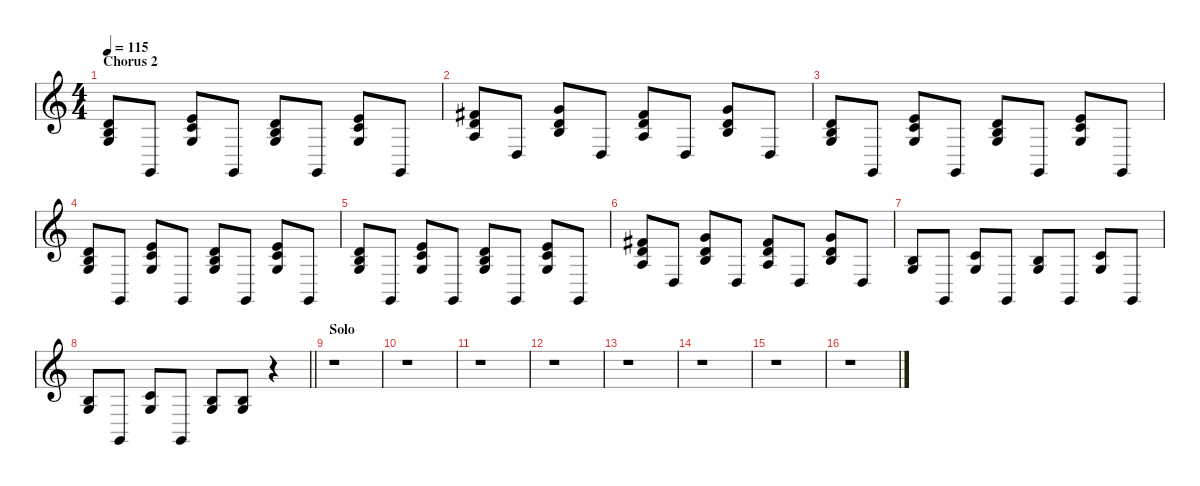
\defaultSystemsLayout 4
\hideDynamics
\bracketExtendMode nobrackets
\singleTrackTrackNamePolicy hidden
\multiTrackTrackNamePolicy hidden
\otherSystemsTrackNameOrientation horizontal
\track ("Piano" "pno.") {defaultSystemsLayout 8 instrument acousticgrandpiano}
\staff {score}
\tuning (E4 B3 G3 D3 A2 E2)
\ts (4 4)
\section ("" "Chorus 2")
\tempo 115
\clef g2
\ks c
(3.2 4.3 5.4).8{dy f} 3.6.8 (5.2 5.3 5.4).8 3.6.8 (3.2 4.3 5.4).8 3.6.8 (5.2 5.3 5.4).8 3.6.8 |
(7.2{acc #} 7.3 7.4).8 5.5.8 (8.2 7.3 9.4).8 5.5.8 (7.2{acc #} 7.3 7.4).8 5.5.8 (8.2 7.3 9.4).8 5.5.8 |
(3.2 4.3 5.4).8 3.6.8 (5.2 5.3 5.4).8 3.6.8 (3.2 4.3 5.4).8 3.6.8 (5.2 5.3 5.4).8 3.6.8 |
(3.2 4.3 5.4).8 3.6.8 (5.2 5.3 5.4).8 3.6.8 (3.2 4.3 5.4).8 3.6.8 (5.2 5.3 5.4).8 3.6.8 |
(3.2 4.3 5.4).8 3.6.8 (5.2 5.3 5.4).8 3.6.8 (3.2 4.3 5.4).8 3.6.8 (5.2 5.3 5.4).8 3.6.8 |
(7.2{acc #} 7.3 7.4).8 5.5.8 (8.2 7.3 9.4).8 5.5.8 (7.2{acc #} 7.3 7.4).8 5.5.8 (8.2 7.3 9.4).8 5.5.8 |
(4.3 5.4).8 3.6.8 (5.3 5.4).8 3.6.8 (4.3 5.4).8 3.6.8 (5.3 5.4).8 3.6.8 |
\barLineRight lightlight
(4.3 5.4).8 3.6.8 (5.3 5.4).8 3.6.8 (4.3 5.4).8 (4.3 5.4).8 r.4 |
\section ("" "Solo")
r.1 |
r.1 |
r.1 |
r.1 |
r.1 |
r.1 |
r.1 |
r.1
